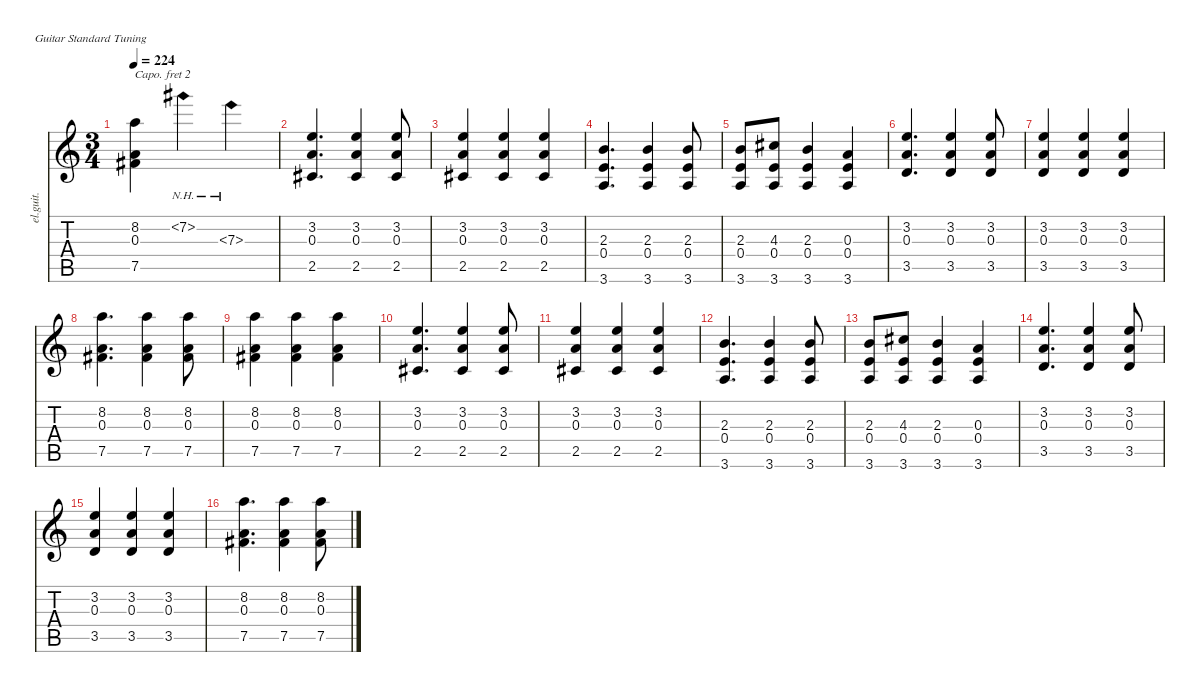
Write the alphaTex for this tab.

\defaultSystemsLayout 4
\hideDynamics
\bracketExtendMode nobrackets
\otherSystemsTrackNameOrientation horizontal
\track ("Clean Guitar" "el.guit.") {instrument electricguitarclean}
\staff {score tabs}
\capo 2
\tuning (E4 B3 G3 D3 A2 E2)
\ts (3 4)
\tempo 224
\clef g2
\ks c
(8.2 0.3 7.5{acc #}).4{dy mf beam Down} 7.2{nh acc #}.4{beam Down} 7.3{nh}.4{beam Down} |
(2.5{acc #} 3.2 0.3).4{d beam Up} (2.5{acc #} 3.2 0.3).4{beam Up} (2.5{acc #} 3.2 0.3).8{beam Up} |
(2.5{acc #} 3.2 0.3).4{beam Up} (2.5{acc #} 3.2 0.3).4{beam Up} (2.5{acc #} 3.2 0.3).4{beam Up} |
(3.6 0.4 2.3).4{d beam Up} (3.6 0.4 2.3).4{beam Up} (3.6 0.4 2.3).8{beam Up} |
(3.6 0.4 2.3).8{beam Up} (3.6 0.4 4.3{acc #}).8{beam Up} (3.6 0.4 2.3).4{beam Up} (3.6 0.4 0.3).4{beam Up} |
(3.5 0.3 3.2).4{d beam Up} (3.5 0.3 3.2).4{beam Up} (3.5 0.3 3.2).8{beam Up} |
(3.5 0.3 3.2).4{beam Up} (3.5 0.3 3.2).4{beam Up} (3.5 0.3 3.2).4{beam Up} |
(7.5{acc #} 8.2 0.3).4{d beam Down} (8.2 0.3 7.5{acc #}).4{beam Down} (8.2 0.3 7.5{acc #}).8{beam Down} |
(7.5{acc #} 0.3 8.2).4{beam Down} (7.5{acc #} 0.3 8.2).4{beam Down} (7.5{acc #} 0.3 8.2).4{beam Down} |
(2.5{acc #} 3.2 0.3).4{d beam Up} (2.5{acc #} 3.2 0.3).4{beam Up} (2.5{acc #} 3.2 0.3).8{beam Up} |
(2.5{acc #} 3.2 0.3).4{beam Up} (2.5{acc #} 3.2 0.3).4{beam Up} (2.5{acc #} 3.2 0.3).4{beam Up} |
(3.6 0.4 2.3).4{d beam Up} (3.6 0.4 2.3).4{beam Up} (3.6 0.4 2.3).8{beam Up} |
(3.6 0.4 2.3).8{beam Up} (3.6 0.4 4.3{acc #}).8{beam Up} (3.6 0.4 2.3).4{beam Up} (3.6 0.4 0.3).4{beam Up} |
(3.5 0.3 3.2).4{d beam Up} (3.5 0.3 3.2).4{beam Up} (3.5 0.3 3.2).8{beam Up} |
(3.5 0.3 3.2).4{beam Up} (3.5 0.3 3.2).4{beam Up} (3.5 0.3 3.2).4{beam Up} |
(7.5{acc #} 8.2 0.3).4{d beam Down} (8.2 0.3 7.5{acc #}).4{beam Down} (8.2 0.3 7.5{acc #}).8{beam Down}
